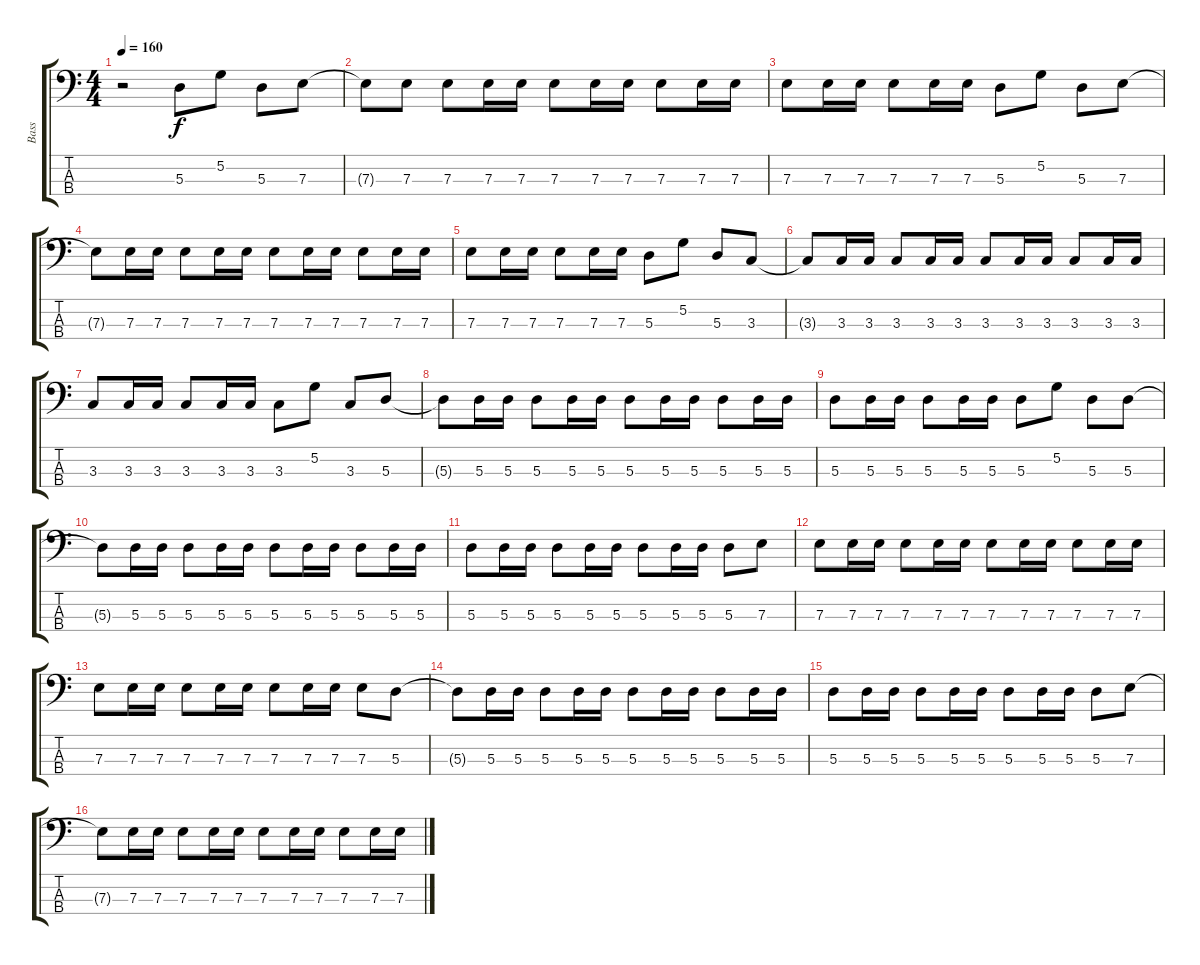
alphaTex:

\track ("Bass" "Bass") {instrument electricbasspick}
\staff {score tabs}
\tuning (G2 D2 A1 E1) {hide}
\ts (4 4)
\tempo 160
\clef f4
\ks c
r.2{dy f} 5.3.8 5.2.8 5.3.8 7.3.8 |
7.3{t}.8 7.3.8 7.3.8 7.3.16 7.3.16 7.3.8 7.3.16 7.3.16 7.3.8 7.3.16 7.3.16 |
7.3.8 7.3.16 7.3.16 7.3.8 7.3.16 7.3.16 5.3.8 5.2.8 5.3.8 7.3.8 |
7.3{t}.8 7.3.16 7.3.16 7.3.8 7.3.16 7.3.16 7.3.8 7.3.16 7.3.16 7.3.8 7.3.16 7.3.16 |
7.3.8 7.3.16 7.3.16 7.3.8 7.3.16 7.3.16 5.3.8 5.2.8 5.3.8 3.3.8 |
3.3{t}.8 3.3.16 3.3.16 3.3.8 3.3.16 3.3.16 3.3.8 3.3.16 3.3.16 3.3.8 3.3.16 3.3.16 |
3.3.8 3.3.16 3.3.16 3.3.8 3.3.16 3.3.16 3.3.8 5.2.8 3.3.8 5.3.8 |
5.3{t}.8 5.3.16 5.3.16 5.3.8 5.3.16 5.3.16 5.3.8 5.3.16 5.3.16 5.3.8 5.3.16 5.3.16 |
5.3.8 5.3.16 5.3.16 5.3.8 5.3.16 5.3.16 5.3.8 5.2.8 5.3.8 5.3.8 |
5.3{t}.8 5.3.16 5.3.16 5.3.8 5.3.16 5.3.16 5.3.8 5.3.16 5.3.16 5.3.8 5.3.16 5.3.16 |
5.3.8 5.3.16 5.3.16 5.3.8 5.3.16 5.3.16 5.3.8 5.3.16 5.3.16 5.3.8 7.3.8 |
7.3.8 7.3.16 7.3.16 7.3.8 7.3.16 7.3.16 7.3.8 7.3.16 7.3.16 7.3.8 7.3.16 7.3.16 |
7.3.8 7.3.16 7.3.16 7.3.8 7.3.16 7.3.16 7.3.8 7.3.16 7.3.16 7.3.8 5.3.8 |
5.3{t}.8 5.3.16 5.3.16 5.3.8 5.3.16 5.3.16 5.3.8 5.3.16 5.3.16 5.3.8 5.3.16 5.3.16 |
5.3.8 5.3.16 5.3.16 5.3.8 5.3.16 5.3.16 5.3.8 5.3.16 5.3.16 5.3.8 7.3.8 |
7.3{t}.8 7.3.16 7.3.16 7.3.8 7.3.16 7.3.16 7.3.8 7.3.16 7.3.16 7.3.8 7.3.16 7.3.16
